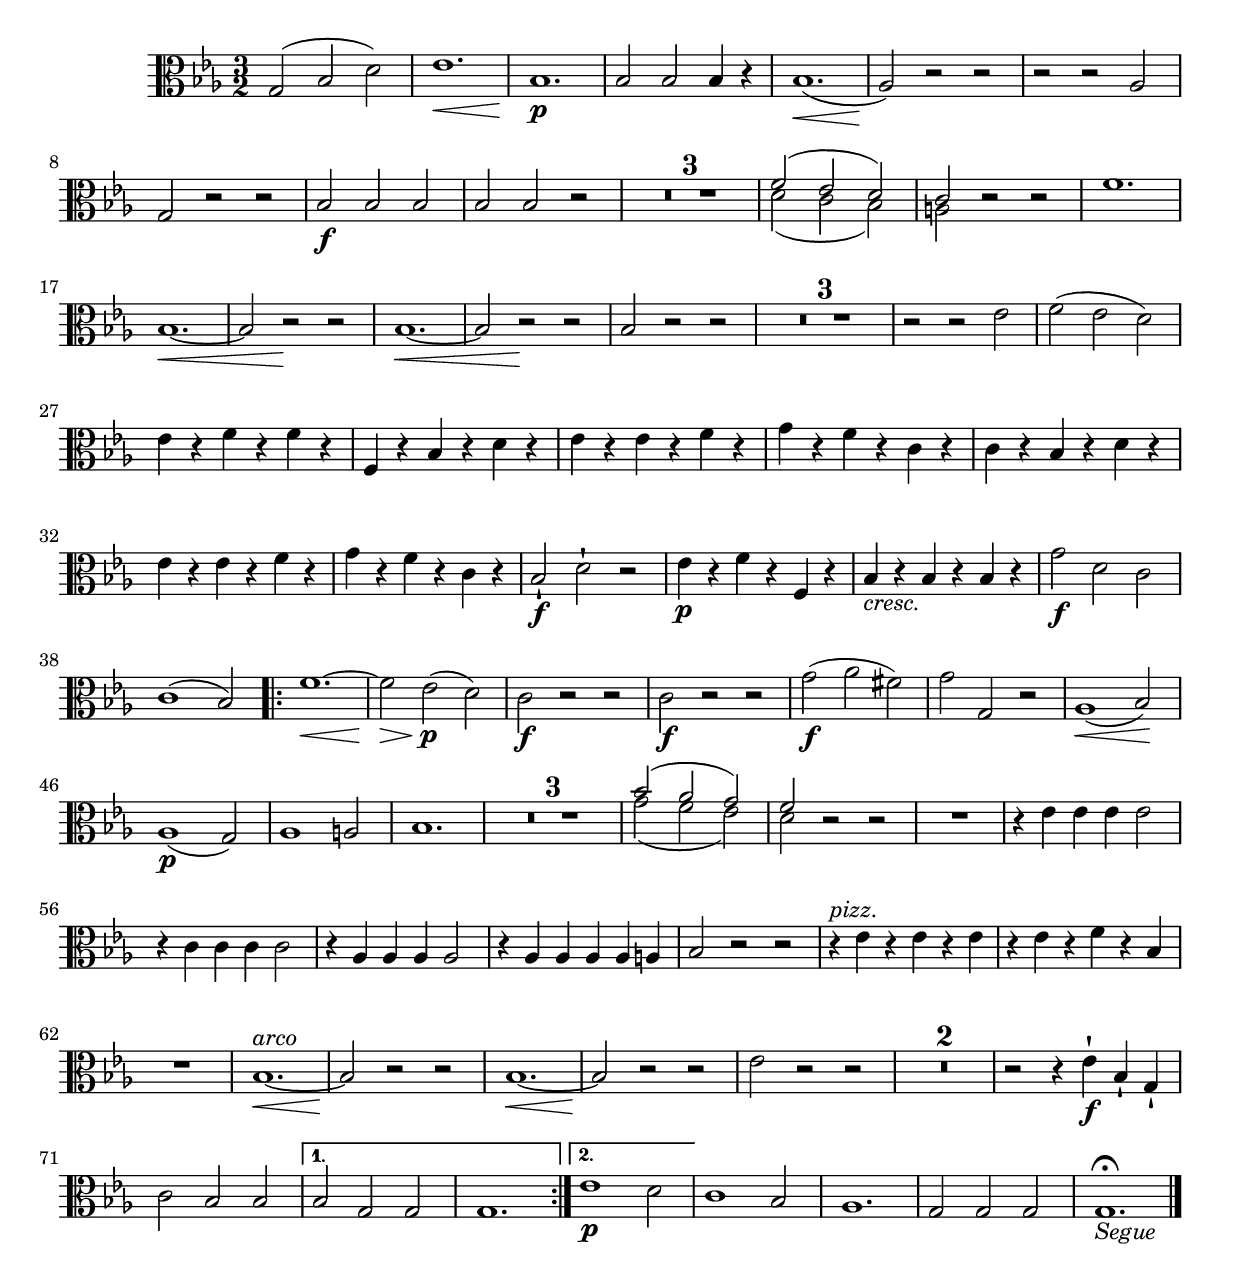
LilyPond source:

\version "2.10.25"      %Gossec - Symphonie mi bémol
                        %Alto - 1er mvt
\relative c'{
\clef alto
\key ees \major
\time 3/2




g2( bes d)
ees1.\<
bes\!\p
bes2 bes bes4 r
bes1.\<( 
aes2\!) r r
r r aes
g r r
bes\f bes bes
bes bes r
\set Score.skipBars = ##t R1. * 3 
%
%
<<\voiceOne {f'2( ees d) | c} \\
  \voiceTwo {d2( c bes) | a}>> r2 r
f'1.
bes,\< ~
bes2 r\! r
bes1.\< ~
bes2 r\! r
bes r r
\set Score.skipBars = ##t R1. * 3 
%
%
r2 r ees
f( ees d)
ees4 r f r f r
f, r bes r d r
ees r ees r f r
g r f r c r
c r bes r d r
ees r ees r f r
g r f r c r
bes2-|\f d-| r
ees4\p r f r f, r
bes_\markup{\italic "cresc."} r bes r bes r
g'2\f d c
c1( bes2) \repeat volta 2 {
f'1.\< ~
f2\!\> ees\p( d)
c\f r r
c\f r r
g'\f( aes fis)
g g, r
aes1\<( bes2\!)
aes1\p( g2)
aes1 a2
bes1.
\set Score.skipBars = ##t R1. * 3 
%
%
<<\voiceOne {bes'2( aes g) | f} \\
  \voiceTwo {g2( f ees) | d}>> r2 r
R1.
r4 ees ees ees ees2
r4 c c c c2
r4 aes aes aes aes2
r4 aes aes aes aes a
bes2 r r
r4^\markup{\italic "pizz."} ees r ees r ees
r ees r f r bes,
R1.
bes1.\<^\markup{\italic "arco"} ~
bes2\! r r
bes1.\< ~
bes2\! r r
ees r r
\set Score.skipBars = ##t R1. * 2 
%
r2 r4 ees-|\f bes-| g-|
c2 bes bes }
\alternative { {bes2 g g | g1.} 
   {ees'1\p d2} }
c1 bes2
aes1.
g2 g g
g1.^\fermataMarkup_\markup{\italic "Segue"} \bar "|." 
}
